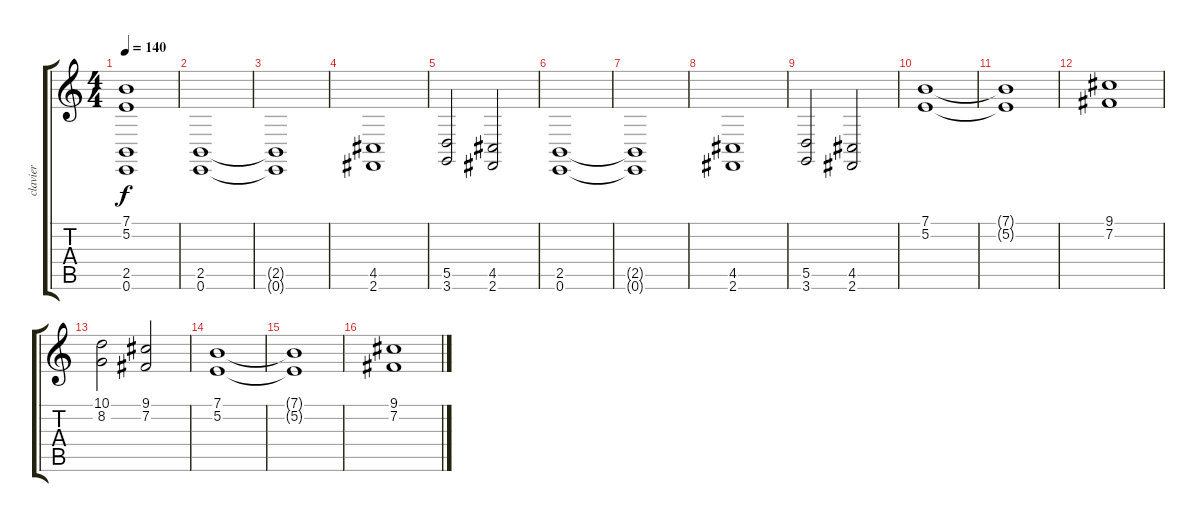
\track ("clavier" "clavier") {instrument stringensemble1}
\staff {score tabs}
\tuning (E4 B3 G3 D3 A2 E2) {hide}
\ts (4 4)
\tempo 140
\clef g2
\ks c
(7.1 5.2 2.5 0.6).1{dy f} |
(2.5 0.6).1 |
(2.5{t} 0.6{t}).1 |
(4.5 2.6).1 |
(5.5 3.6).2 (4.5 2.6).2 |
(2.5 0.6).1 |
(2.5{t} 0.6{t}).1 |
(4.5 2.6).1 |
(5.5 3.6).2 (4.5 2.6).2 |
(7.1 5.2).1 |
(7.1{t} 5.2{t}).1 |
(9.1 7.2).1 |
(10.1 8.2).2 (9.1 7.2).2 |
(7.1 5.2).1 |
(7.1{t} 5.2{t}).1 |
(9.1 7.2).1
